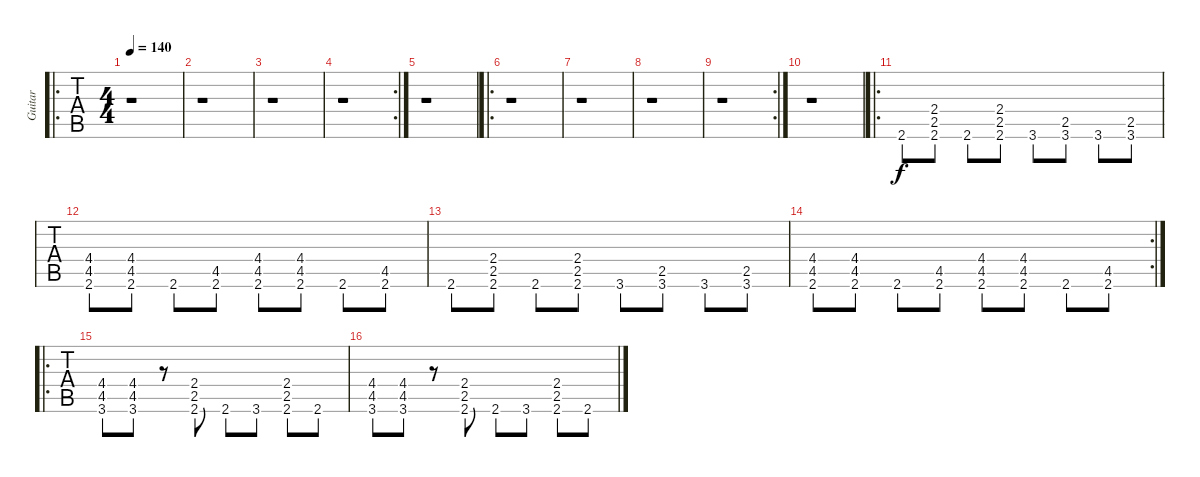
\track ("Guitar" "Guitar") {instrument overdrivenguitar}
\staff {tabs}
\tuning (D4 A3 F3 C3 G2 D2) {hide}
\ro
\ts (4 4)
\tempo 140
\clef g2
\ks c
r.1{dy f} |
r.1 |
r.1 |
\rc 2
r.1 |
r.1 |
\ro
r.1 |
r.1 |
r.1 |
\rc 2
r.1 |
r.1 |
\ro
2.6.8 (2.4 2.5 2.6).8 2.6.8 (2.4 2.5 2.6).8 3.6.8 (2.5 3.6).8 3.6.8 (2.5 3.6).8 |
(4.4 4.5 2.6).8 (4.4 4.5 2.6).8 2.6.8 (4.5 2.6).8 (4.4 4.5 2.6).8 (4.4 4.5 2.6).8 2.6.8 (4.5 2.6).8 |
2.6.8 (2.4 2.5 2.6).8 2.6.8 (2.4 2.5 2.6).8 3.6.8 (2.5 3.6).8 3.6.8 (2.5 3.6).8 |
\rc 2
(4.4 4.5 2.6).8 (4.4 4.5 2.6).8 2.6.8 (4.5 2.6).8 (4.4 4.5 2.6).8 (4.4 4.5 2.6).8 2.6.8 (4.5 2.6).8 |
\ro
(4.4 4.5 3.6).8 (4.4 4.5 3.6).8 r.8 (2.4 2.5 2.6).8 2.6.8 3.6.8 (2.4 2.5 2.6).8 2.6.8 |
(4.4 4.5 3.6).8 (4.4 4.5 3.6).8 r.8 (2.4 2.5 2.6).8 2.6.8 3.6.8 (2.4 2.5 2.6).8 2.6.8
